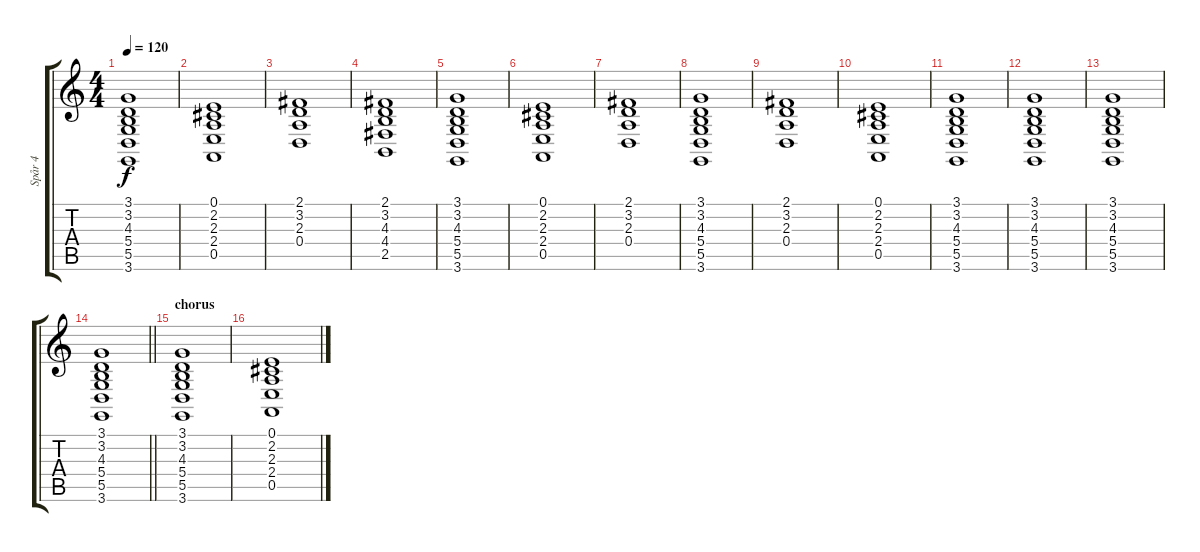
\track ("Spår 4" "Spår 4") {instrument drawbarorgan}
\staff {score tabs}
\tuning (E4 B3 G3 D3 A2 E2) {hide}
\ts (4 4)
\tempo 120
\clef g2
\ks c
(3.1 3.2 4.3 5.4 5.5 3.6).1{dy f} |
(0.1 2.2 2.3 2.4 0.5).1 |
(2.1 3.2 2.3 0.4).1 |
(2.1 3.2 4.3 4.4 2.5).1 |
(3.1 3.2 4.3 5.4 5.5 3.6).1 |
(0.1 2.2 2.3 2.4 0.5).1 |
(2.1 3.2 2.3 0.4).1 |
(3.1 3.2 4.3 5.4 5.5 3.6).1 |
(2.1 3.2 2.3 0.4).1 |
(0.1 2.2 2.3 2.4 0.5).1 |
(3.1 3.2 4.3 5.4 5.5 3.6).1 |
(3.1 3.2 4.3 5.4 5.5 3.6).1 |
(3.1 3.2 4.3 5.4 5.5 3.6).1 |
\barLineRight lightlight
(3.1 3.2 4.3 5.4 5.5 3.6).1 |
\section ("" "chorus")
(3.1 3.2 4.3 5.4 5.5 3.6).1 |
(0.1 2.2 2.3 2.4 0.5).1
